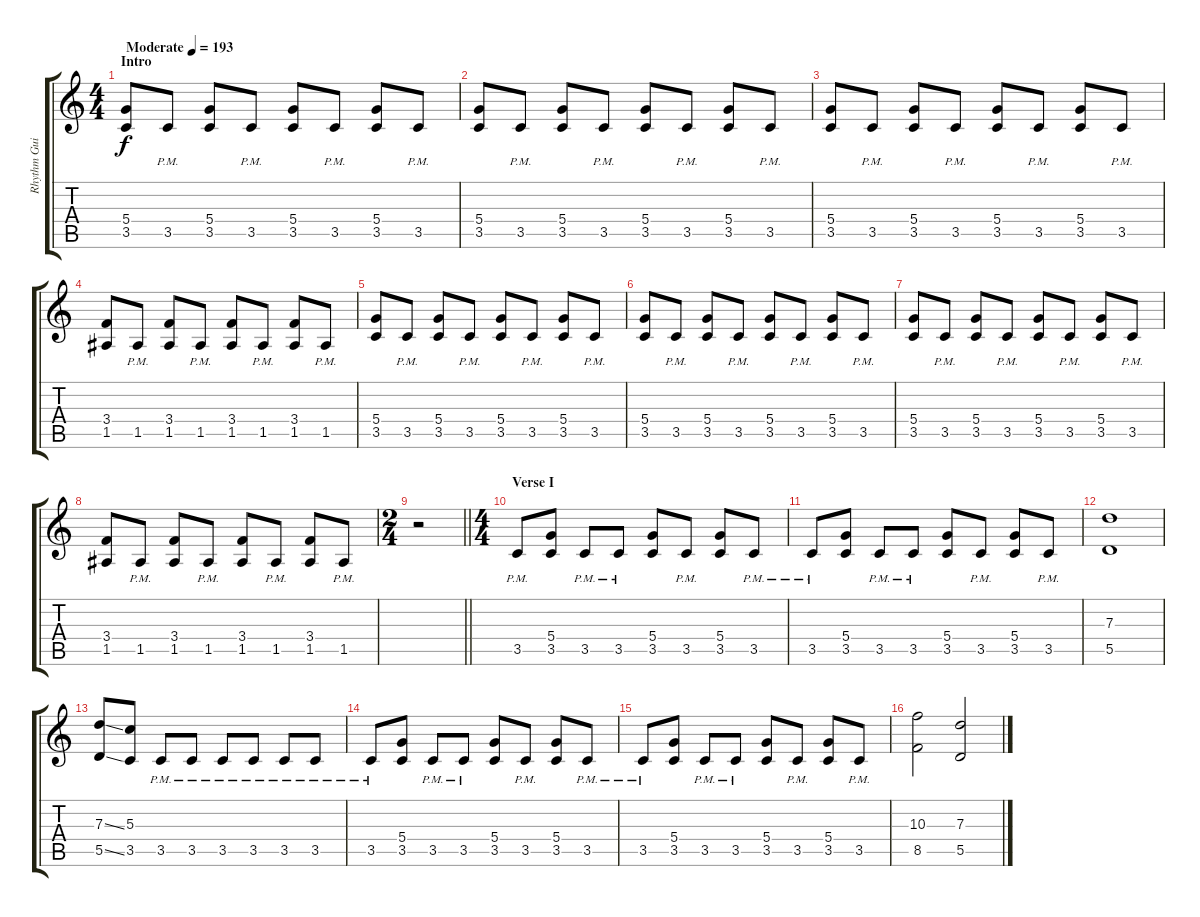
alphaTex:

\track ("Rhythm Guitar II" "Rhythm Gui") {instrument overdrivenguitar}
\staff {score tabs}
\tuning (E4 B3 G3 D3 A2 E2) {hide}
\ts (4 4)
\section ("" "Intro")
\tempo (193 "Moderate")
\clef g2
\ks c
(5.4 3.5).8{dy f instrument overdrivenguitar} 3.5{pm}.8 (5.4 3.5).8 3.5{pm}.8 (5.4 3.5).8 3.5{pm}.8 (5.4 3.5).8 3.5{pm}.8 |
(5.4 3.5).8 3.5{pm}.8 (5.4 3.5).8 3.5{pm}.8 (5.4 3.5).8 3.5{pm}.8 (5.4 3.5).8 3.5{pm}.8 |
(5.4 3.5).8 3.5{pm}.8 (5.4 3.5).8 3.5{pm}.8 (5.4 3.5).8 3.5{pm}.8 (5.4 3.5).8 3.5{pm}.8 |
(3.4 1.5).8 1.5{pm}.8 (3.4 1.5).8 1.5{pm}.8 (3.4 1.5).8 1.5{pm}.8 (3.4 1.5).8 1.5{pm}.8 |
(5.4 3.5).8 3.5{pm}.8 (5.4 3.5).8 3.5{pm}.8 (5.4 3.5).8 3.5{pm}.8 (5.4 3.5).8 3.5{pm}.8 |
(5.4 3.5).8 3.5{pm}.8 (5.4 3.5).8 3.5{pm}.8 (5.4 3.5).8 3.5{pm}.8 (5.4 3.5).8 3.5{pm}.8 |
(5.4 3.5).8 3.5{pm}.8 (5.4 3.5).8 3.5{pm}.8 (5.4 3.5).8 3.5{pm}.8 (5.4 3.5).8 3.5{pm}.8 |
(3.4 1.5).8 1.5{pm}.8 (3.4 1.5).8 1.5{pm}.8 (3.4 1.5).8 1.5{pm}.8 (3.4 1.5).8 1.5{pm}.8 |
\ts (2 4)
\barLineRight lightlight
r.2 |
\ts (4 4)
\section ("" "Verse I")
3.5{pm}.8 (5.4 3.5).8 3.5{pm}.8 3.5{pm}.8 (5.4 3.5).8 3.5{pm}.8 (5.4 3.5).8 3.5{pm}.8 |
3.5{pm}.8 (5.4 3.5).8 3.5{pm}.8 3.5{pm}.8 (5.4 3.5).8 3.5{pm}.8 (5.4 3.5).8 3.5{pm}.8 |
(7.3 5.5).1 |
(7.3{ss} 5.5{ss}).8 (5.3 3.5).8 3.5{pm}.8 3.5{pm}.8 3.5{pm}.8 3.5{pm}.8 3.5{pm}.8 3.5{pm}.8 |
3.5{pm}.8 (5.4 3.5).8 3.5{pm}.8 3.5{pm}.8 (5.4 3.5).8 3.5{pm}.8 (5.4 3.5).8 3.5{pm}.8 |
3.5{pm}.8 (5.4 3.5).8 3.5{pm}.8 3.5{pm}.8 (5.4 3.5).8 3.5{pm}.8 (5.4 3.5).8 3.5{pm}.8 |
(10.3 8.5).2 (7.3 5.5).2
